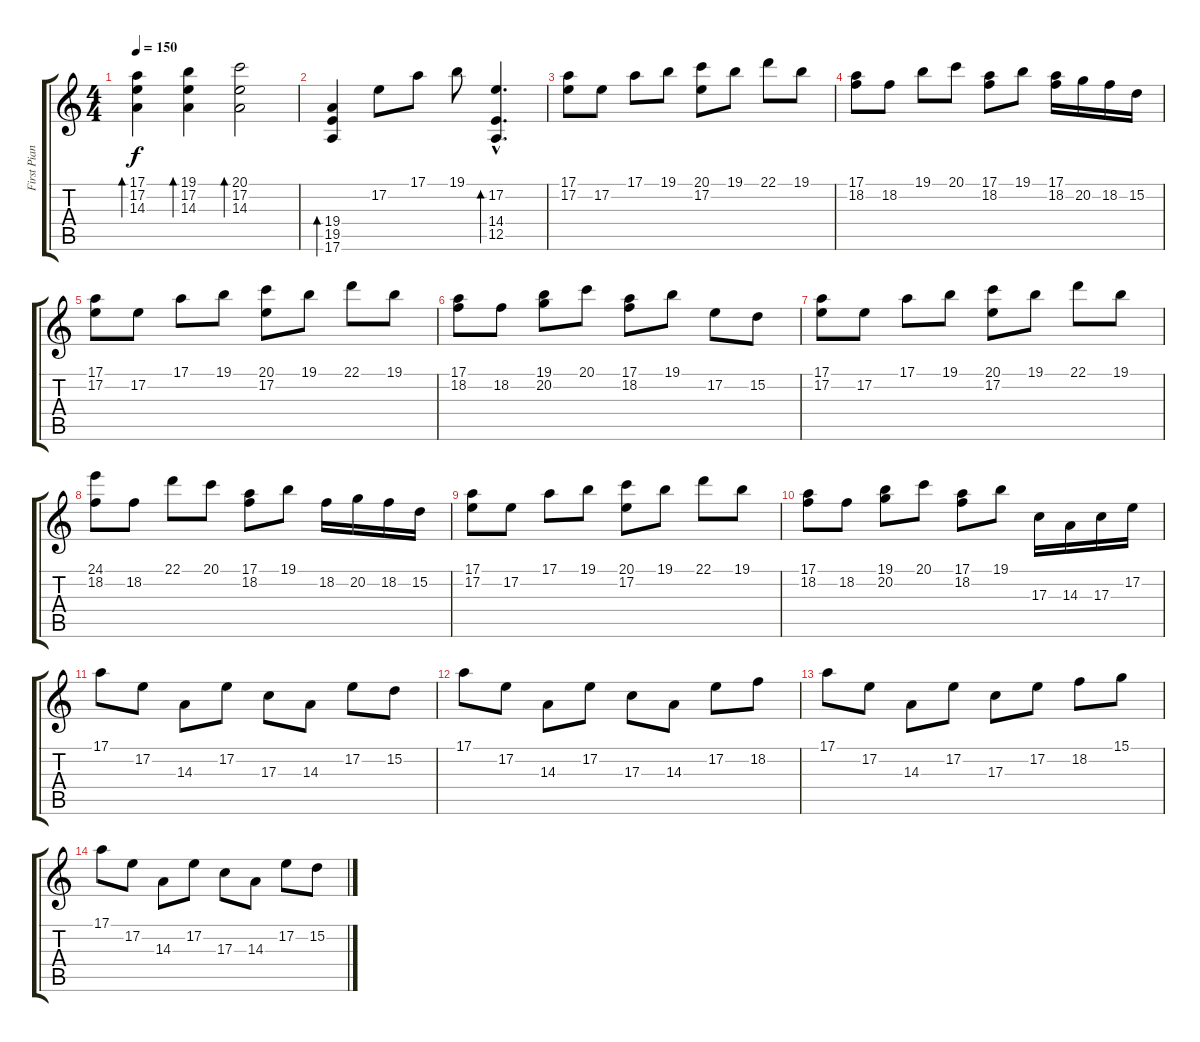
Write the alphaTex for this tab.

\track ("First Piano" "First Pian") {instrument acousticgrandpiano}
\staff {score tabs}
\tuning (E4 B3 G3 D3 A2 E2) {hide}
\ts (4 4)
\tempo 150
\clef g2
\ks c
(17.1 17.2 14.3).4{bd 60 dy f} (19.1 17.2 14.3).4{bd 60} (20.1 17.2 14.3).2{bd 60} |
(19.4 19.5 17.6).4{bd 60} 17.2.8 17.1.8 19.1.8 (17.2{hac} 14.4{hac} 12.5{hac}).4{d bd 60} |
(17.1 17.2).8 17.2.8 17.1.8 19.1.8 (20.1 17.2).8 19.1.8 22.1.8 19.1.8 |
(17.1 18.2).8 18.2.8 19.1.8 20.1.8 (17.1 18.2).8 19.1.8 (17.1 18.2).16 20.2.16 18.2.16 15.2.16 |
(17.1 17.2).8 17.2.8 17.1.8 19.1.8 (20.1 17.2).8 19.1.8 22.1.8 19.1.8 |
(17.1 18.2).8 18.2.8 (19.1 20.2).8 20.1.8 (17.1 18.2).8 19.1.8 17.2.8 15.2.8 |
(17.1 17.2).8 17.2.8 17.1.8 19.1.8 (20.1 17.2).8 19.1.8 22.1.8 19.1.8 |
(24.1 18.2).8 18.2.8 22.1.8 20.1.8 (17.1 18.2).8 19.1.8 18.2.16 20.2.16 18.2.16 15.2.16 |
(17.1 17.2).8 17.2.8 17.1.8 19.1.8 (20.1 17.2).8 19.1.8 22.1.8 19.1.8 |
(17.1 18.2).8 18.2.8 (19.1 20.2).8 20.1.8 (17.1 18.2).8 19.1.8 17.3.16 14.3.16 17.3.16 17.2.16 |
17.1.8 17.2.8 14.3.8 17.2.8 17.3.8 14.3.8 17.2.8 15.2.8 |
17.1.8 17.2.8 14.3.8 17.2.8 17.3.8 14.3.8 17.2.8 18.2.8 |
17.1.8 17.2.8 14.3.8 17.2.8 17.3.8 17.2.8 18.2.8 15.1.8 |
17.1.8 17.2.8 14.3.8 17.2.8 17.3.8 14.3.8 17.2.8 15.2.8
